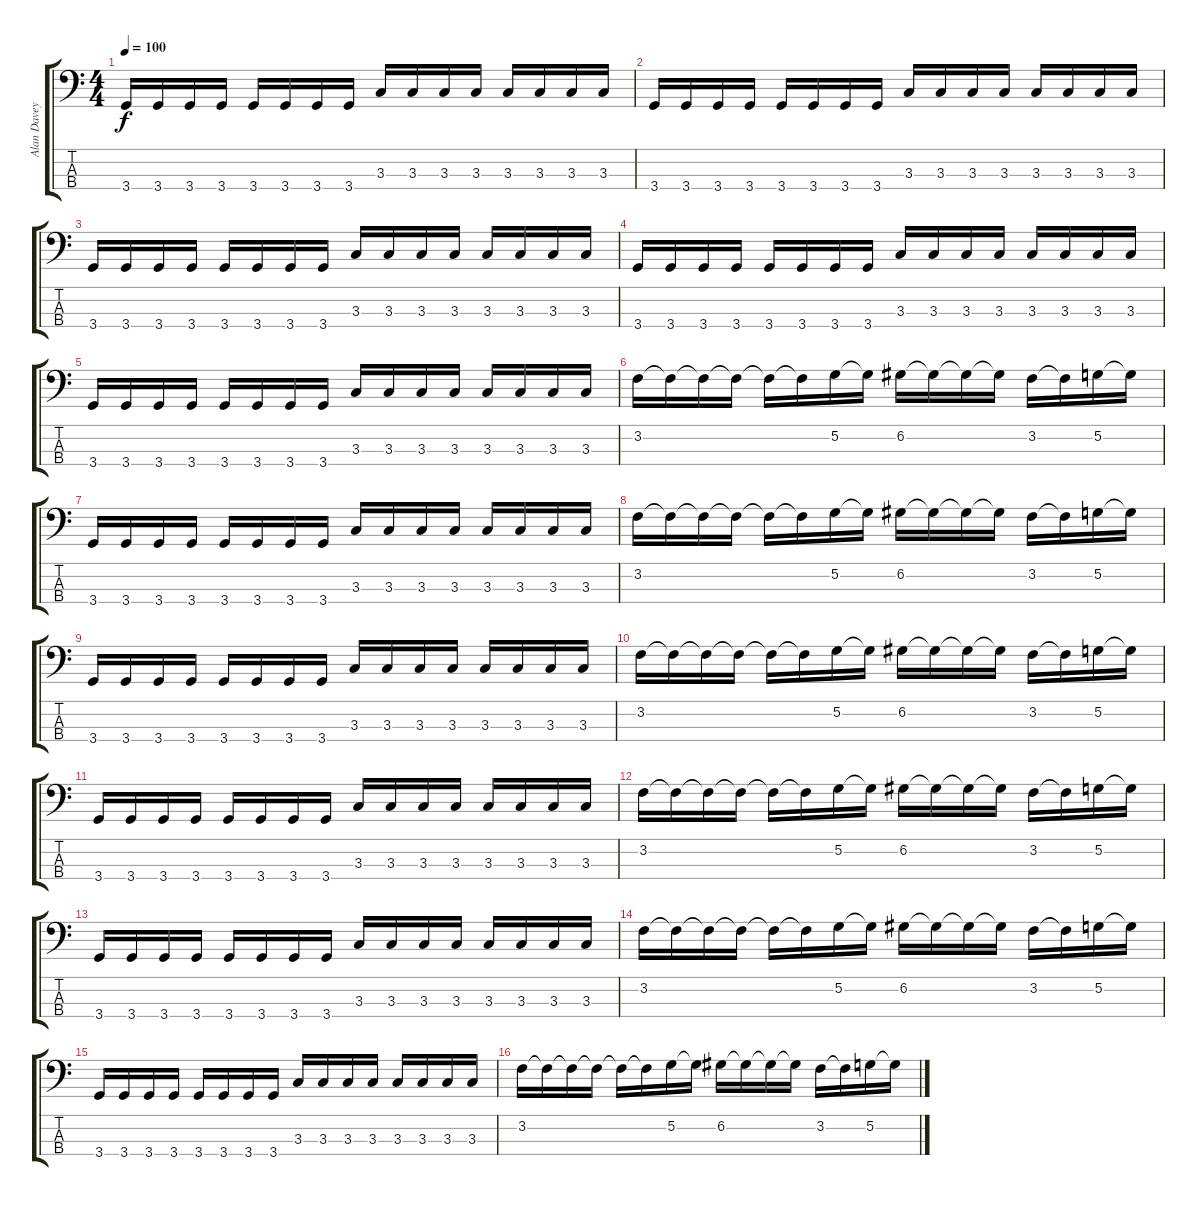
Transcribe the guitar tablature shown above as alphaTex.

\track ("Alan Davey -  Bass" "Alan Davey") {instrument distortionguitar}
\staff {score tabs}
\tuning (G2 D2 A1 E1) {hide}
\ts (4 4)
\tempo 100
\clef f4
\ks c
3.4.16{dy f} 3.4.16 3.4.16 3.4.16 3.4.16 3.4.16 3.4.16 3.4.16 3.3.16 3.3.16 3.3.16 3.3.16 3.3.16 3.3.16 3.3.16 3.3.16 |
3.4.16 3.4.16 3.4.16 3.4.16 3.4.16 3.4.16 3.4.16 3.4.16 3.3.16 3.3.16 3.3.16 3.3.16 3.3.16 3.3.16 3.3.16 3.3.16 |
3.4.16 3.4.16 3.4.16 3.4.16 3.4.16 3.4.16 3.4.16 3.4.16 3.3.16 3.3.16 3.3.16 3.3.16 3.3.16 3.3.16 3.3.16 3.3.16 |
3.4.16 3.4.16 3.4.16 3.4.16 3.4.16 3.4.16 3.4.16 3.4.16 3.3.16 3.3.16 3.3.16 3.3.16 3.3.16 3.3.16 3.3.16 3.3.16 |
3.4.16 3.4.16 3.4.16 3.4.16 3.4.16 3.4.16 3.4.16 3.4.16 3.3.16 3.3.16 3.3.16 3.3.16 3.3.16 3.3.16 3.3.16 3.3.16 |
3.2.16 3.2{t}.16 3.2{t}.16 3.2{t}.16 3.2{t}.16 3.2{t}.16 5.2.16 5.2{t}.16 6.2.16 6.2{t}.16 6.2{t}.16 6.2{t}.16 3.2.16 3.2{t}.16 5.2.16 5.2{t}.16 |
3.4.16 3.4.16 3.4.16 3.4.16 3.4.16 3.4.16 3.4.16 3.4.16 3.3.16 3.3.16 3.3.16 3.3.16 3.3.16 3.3.16 3.3.16 3.3.16 |
3.2.16 3.2{t}.16 3.2{t}.16 3.2{t}.16 3.2{t}.16 3.2{t}.16 5.2.16 5.2{t}.16 6.2.16 6.2{t}.16 6.2{t}.16 6.2{t}.16 3.2.16 3.2{t}.16 5.2.16 5.2{t}.16 |
3.4.16 3.4.16 3.4.16 3.4.16 3.4.16 3.4.16 3.4.16 3.4.16 3.3.16 3.3.16 3.3.16 3.3.16 3.3.16 3.3.16 3.3.16 3.3.16 |
3.2.16 3.2{t}.16 3.2{t}.16 3.2{t}.16 3.2{t}.16 3.2{t}.16 5.2.16 5.2{t}.16 6.2.16 6.2{t}.16 6.2{t}.16 6.2{t}.16 3.2.16 3.2{t}.16 5.2.16 5.2{t}.16 |
3.4.16 3.4.16 3.4.16 3.4.16 3.4.16 3.4.16 3.4.16 3.4.16 3.3.16 3.3.16 3.3.16 3.3.16 3.3.16 3.3.16 3.3.16 3.3.16 |
3.2.16 3.2{t}.16 3.2{t}.16 3.2{t}.16 3.2{t}.16 3.2{t}.16 5.2.16 5.2{t}.16 6.2.16 6.2{t}.16 6.2{t}.16 6.2{t}.16 3.2.16 3.2{t}.16 5.2.16 5.2{t}.16 |
3.4.16 3.4.16 3.4.16 3.4.16 3.4.16 3.4.16 3.4.16 3.4.16 3.3.16 3.3.16 3.3.16 3.3.16 3.3.16 3.3.16 3.3.16 3.3.16 |
3.2.16 3.2{t}.16 3.2{t}.16 3.2{t}.16 3.2{t}.16 3.2{t}.16 5.2.16 5.2{t}.16 6.2.16 6.2{t}.16 6.2{t}.16 6.2{t}.16 3.2.16 3.2{t}.16 5.2.16 5.2{t}.16 |
3.4.16 3.4.16 3.4.16 3.4.16 3.4.16 3.4.16 3.4.16 3.4.16 3.3.16 3.3.16 3.3.16 3.3.16 3.3.16 3.3.16 3.3.16 3.3.16 |
3.2.16 3.2{t}.16 3.2{t}.16 3.2{t}.16 3.2{t}.16 3.2{t}.16 5.2.16 5.2{t}.16 6.2.16 6.2{t}.16 6.2{t}.16 6.2{t}.16 3.2.16 3.2{t}.16 5.2.16 5.2{t}.16
